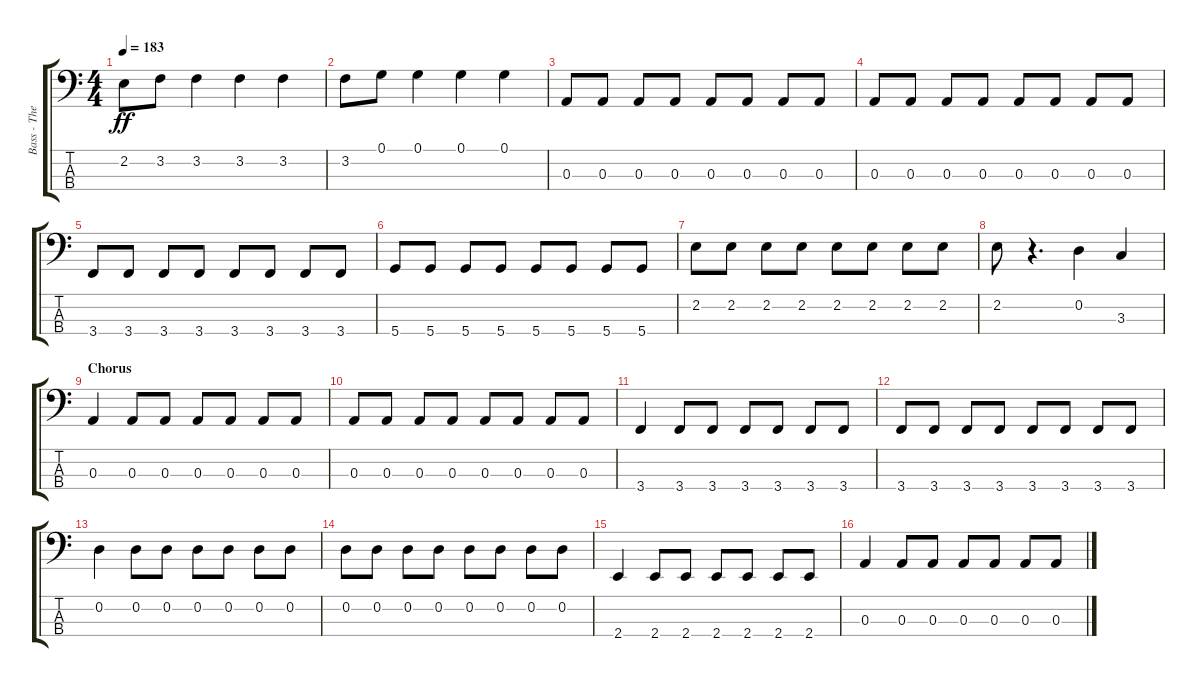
\track ("Bass - The \"Incredible\" Hagen" "Bass - The") {instrument electricbassfinger}
\staff {score tabs}
\tuning (G2 D2 A1 D1) {hide}
\ts (4 4)
\tempo 183
\clef f4
\ks c
2.2.8{dy ff} 3.2.8 3.2.4 3.2.4 3.2.4 |
3.2.8 0.1.8 0.1.4 0.1.4 0.1.4 |
0.3.8 0.3.8 0.3.8 0.3.8 0.3.8 0.3.8 0.3.8 0.3.8 |
0.3.8 0.3.8 0.3.8 0.3.8 0.3.8 0.3.8 0.3.8 0.3.8 |
3.4.8 3.4.8 3.4.8 3.4.8 3.4.8 3.4.8 3.4.8 3.4.8 |
5.4.8 5.4.8 5.4.8 5.4.8 5.4.8 5.4.8 5.4.8 5.4.8 |
2.2.8 2.2.8 2.2.8 2.2.8 2.2.8 2.2.8 2.2.8 2.2.8 |
2.2.8 r.4{d} 0.2.4 3.3.4 |
\section ("" "Chorus")
0.3.4 0.3.8 0.3.8 0.3.8 0.3.8 0.3.8 0.3.8 |
0.3.8 0.3.8 0.3.8 0.3.8 0.3.8 0.3.8 0.3.8 0.3.8 |
3.4.4 3.4.8 3.4.8 3.4.8 3.4.8 3.4.8 3.4.8 |
3.4.8 3.4.8 3.4.8 3.4.8 3.4.8 3.4.8 3.4.8 3.4.8 |
0.2.4 0.2.8 0.2.8 0.2.8 0.2.8 0.2.8 0.2.8 |
0.2.8 0.2.8 0.2.8 0.2.8 0.2.8 0.2.8 0.2.8 0.2.8 |
2.4.4 2.4.8 2.4.8 2.4.8 2.4.8 2.4.8 2.4.8 |
0.3.4 0.3.8 0.3.8 0.3.8 0.3.8 0.3.8 0.3.8
